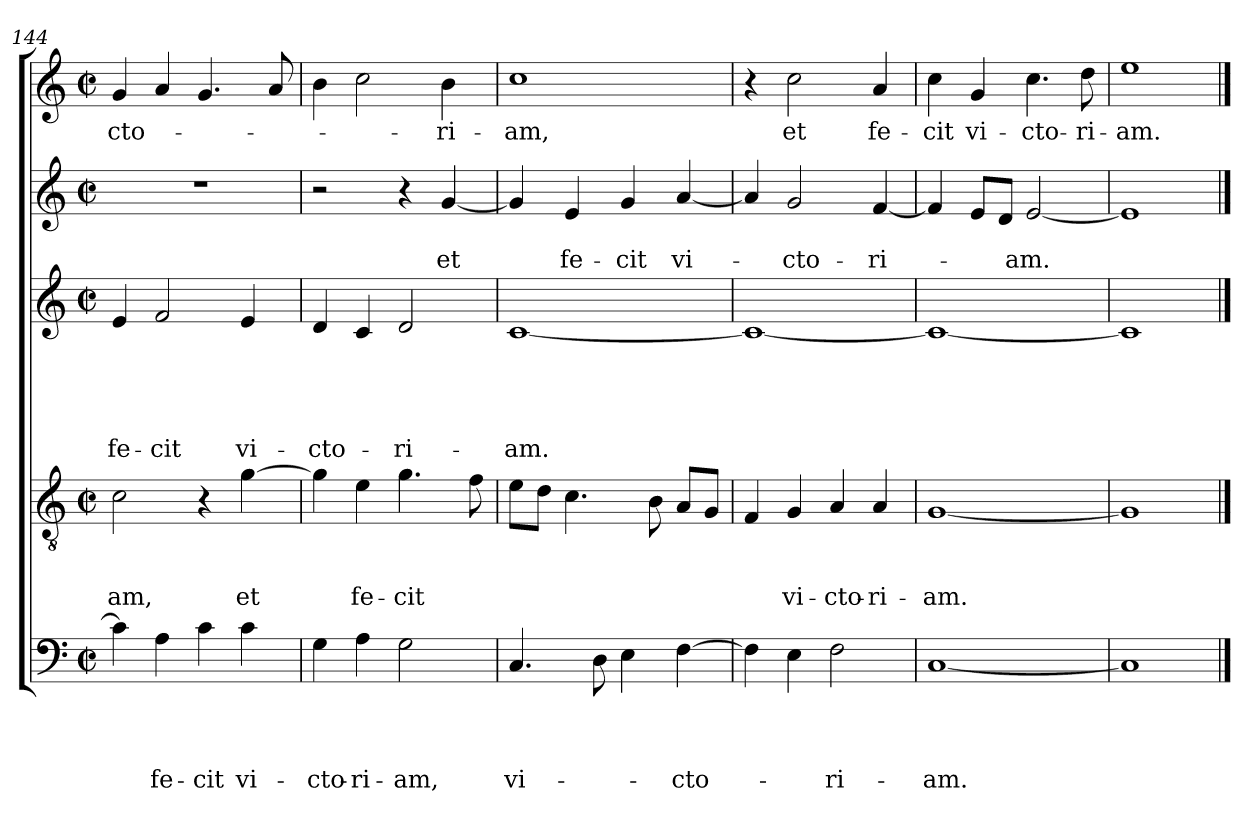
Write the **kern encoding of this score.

**kern	**text	**text	**text	**text	**kern	**text	**text	**text	**kern	**text	**text	**text	**text	**text	**kern	**text	**text	**kern	**text
*part5	*part5	*part5	*part5	*part5	*part4	*part4	*part4	*part4	*part3	*part3	*part3	*part3	*part3	*part3	*part2	*part2	*part2	*part1	*part1
*staff5	*staff5	*staff5	*staff5	*staff5	*staff4	*staff4	*staff4	*staff4	*staff3	*staff3	*staff3	*staff3	*staff3	*staff3	*staff2	*staff2	*staff2	*staff1	*staff1
*clefF4	*	*	*	*	*clefGv2	*	*	*	*clefG2	*	*	*	*	*	*clefG2	*	*	*clefG2	*
*k[]	*	*	*	*	*k[]	*	*	*	*k[]	*	*	*	*	*	*k[]	*	*	*k[]	*
*C:	*	*	*	*	*C:	*	*	*	*C:	*	*	*	*	*	*C:	*	*	*C:	*
*M2/2	*	*	*	*	*M2/2	*	*	*	*M2/2	*	*	*	*	*	*M2/2	*	*	*M2/2	*
*met(c|)	*	*	*	*	*met(c|)	*	*	*	*met(c|)	*	*	*	*	*	*met(c|)	*	*	*met(c|)	*
=144	=144	=144	=144	=144	=144	=144	=144	=144	=144	=144	=144	=144	=144	=144	=144	=144	=144	=144	=144
!	!	!	!	!	!	!	!	!LO:LY:b	!	!	!	!	!	!LO:LY:b	!	!	!	!	!LO:LY:b
4c\]	.	.	.	.	2c\	.	.	-am,	4e/	.	.	.	.	fe-	1r	.	.	4g/	-cto-
!	!	!	!	!LO:LY:b	!	!	!	!	!	!	!	!	!	!LO:LY:b	!	!	!	!	!
4A\	.	.	.	fe-	.	.	.	.	2f/	.	.	.	.	-cit	.	.	.	4a/	.
!	!	!	!	!LO:LY:b	!	!	!	!	!	!	!	!	!	!	!	!	!	!	!
4c\	.	.	.	-cit	4r	.	.	.	.	.	.	.	.	.	.	.	.	4.g/	.
!	!	!	!	!LO:LY:b	!	!	!	!LO:LY:b	!	!	!	!	!	!LO:LY:b	!	!	!	!	!
4c\	.	.	.	vi-	[4g\	.	.	et	4e/	.	.	.	.	vi-	.	.	.	.	.
.	.	.	.	.	.	.	.	.	.	.	.	.	.	.	.	.	.	8a/	.
=145	=145	=145	=145	=145	=145	=145	=145	=145	=145	=145	=145	=145	=145	=145	=145	=145	=145	=145	=145
!	!	!	!	!LO:LY:b	!	!	!	!	!	!	!	!	!	!LO:LY:b	!	!	!	!	!
4G\	.	.	.	-cto-	4g\]	.	.	.	4d/	.	.	.	.	-cto-	2r	.	.	4b\	.
!	!	!	!	!LO:LY:b	!	!	!	!LO:LY:b	!	!	!	!	!	!	!	!	!	!	!
4A\	.	.	.	-ri-	4e\	.	.	fe-	4c/	.	.	.	.	.	.	.	.	2cc\	.
!	!	!	!	!LO:LY:b	!	!	!	!LO:LY:b	!	!	!	!	!	!LO:LY:b	!	!	!	!	!
2G\	.	.	.	-am,	4.g\	.	.	-cit	2d/	.	.	.	.	-ri-	4r	.	.	.	.
!	!	!	!	!	!	!	!	!	!	!	!	!	!	!	!	!	!LO:LY:b	!	!LO:LY:b
.	.	.	.	.	.	.	.	.	.	.	.	.	.	.	[4g/	.	et	4b\	-ri-
.	.	.	.	.	8f\	.	.	.	.	.	.	.	.	.	.	.	.	.	.
=146	=146	=146	=146	=146	=146	=146	=146	=146	=146	=146	=146	=146	=146	=146	=146	=146	=146	=146	=146
!	!	!	!	!LO:LY:b	!	!	!	!	!	!	!	!	!	!LO:LY:b	!	!	!	!	!LO:LY:b
4.C/	.	.	.	vi-	8e\L	.	.	.	[1c	.	.	.	.	-am.	4g/]	.	.	1cc	-am,
.	.	.	.	.	8d\J	.	.	.	.	.	.	.	.	.	.	.	.	.	.
!	!	!	!	!	!	!	!	!	!	!	!	!	!	!	!	!	!LO:LY:b	!	!
.	.	.	.	.	4.c\	.	.	.	.	.	.	.	.	.	4e/	.	fe-	.	.
8D\	.	.	.	.	.	.	.	.	.	.	.	.	.	.	.	.	.	.	.
!	!	!	!	!	!	!	!	!	!	!	!	!	!	!	!	!	!LO:LY:b	!	!
4E\	.	.	.	.	.	.	.	.	.	.	.	.	.	.	4g/	.	-cit	.	.
.	.	.	.	.	8B\	.	.	.	.	.	.	.	.	.	.	.	.	.	.
!	!	!	!	!LO:LY:b	!	!	!	!	!	!	!	!	!	!	!	!	!LO:LY:b	!	!
[4F\	.	.	.	-cto-	8A/L	.	.	.	.	.	.	.	.	.	[4a/	.	vi-	.	.
.	.	.	.	.	8G/J	.	.	.	.	.	.	.	.	.	.	.	.	.	.
=147	=147	=147	=147	=147	=147	=147	=147	=147	=147	=147	=147	=147	=147	=147	=147	=147	=147	=147	=147
4F\]	.	.	.	.	4F/	.	.	.	1c_	.	.	.	.	.	4a/]	.	.	4r	.
!	!	!	!	!	!	!	!	!LO:LY:b	!	!	!	!	!	!	!	!	!LO:LY:b	!	!LO:LY:b
4E\	.	.	.	.	4G/	.	.	vi-	.	.	.	.	.	.	2g/	.	-cto-	2cc\	et
!	!	!	!	!LO:LY:b	!	!	!	!LO:LY:b	!	!	!	!	!	!	!	!	!	!	!
2F\	.	.	.	-ri-	4A/	.	.	-cto-	.	.	.	.	.	.	.	.	.	.	.
!	!	!	!	!	!	!	!	!LO:LY:b	!	!	!	!	!	!	!	!	!LO:LY:b	!	!LO:LY:b
.	.	.	.	.	4A/	.	.	-ri-	.	.	.	.	.	.	[4f/	.	-ri-	4a/	fe-
=148	=148	=148	=148	=148	=148	=148	=148	=148	=148	=148	=148	=148	=148	=148	=148	=148	=148	=148	=148
!	!	!	!	!LO:LY:b	!	!	!	!LO:LY:b	!	!	!	!	!	!	!	!	!	!	!LO:LY:b
[1C	.	.	.	-am.	[1G	.	.	-am.	1c_	.	.	.	.	.	4f/]	.	.	4cc\	-cit
!	!	!	!	!	!	!	!	!	!	!	!	!	!	!	!	!	!	!	!LO:LY:b
.	.	.	.	.	.	.	.	.	.	.	.	.	.	.	8e/L	.	.	4g/	vi-
.	.	.	.	.	.	.	.	.	.	.	.	.	.	.	8d/J	.	.	.	.
!	!	!	!	!	!	!	!	!	!	!	!	!	!	!	!	!	!LO:LY:b	!	!LO:LY:b
.	.	.	.	.	.	.	.	.	.	.	.	.	.	.	[2e/	.	-am.	4.cc\	-cto-
!	!	!	!	!	!	!	!	!	!	!	!	!	!	!	!	!	!	!	!LO:LY:b
.	.	.	.	.	.	.	.	.	.	.	.	.	.	.	.	.	.	8dd\	-ri-
=149	=149	=149	=149	=149	=149	=149	=149	=149	=149	=149	=149	=149	=149	=149	=149	=149	=149	=149	=149
!	!	!	!	!	!	!	!	!	!	!	!	!	!	!	!	!	!	!	!LO:LY:b
1C]	.	.	.	.	1G]	.	.	.	1c]	.	.	.	.	.	1e]	.	.	1ee	-am.
==	==	==	==	==	==	==	==	==	==	==	==	==	==	==	==	==	==	==	==
*-	*-	*-	*-	*-	*-	*-	*-	*-	*-	*-	*-	*-	*-	*-	*-	*-	*-	*-	*-
